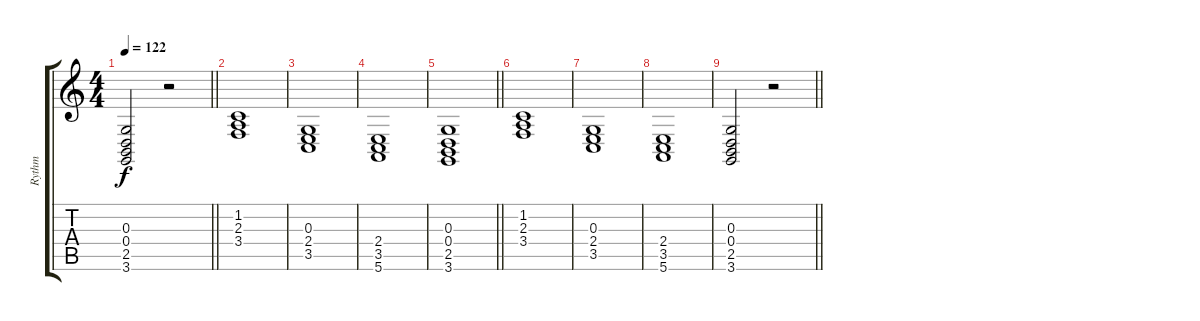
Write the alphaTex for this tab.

\track ("Rythm " "Rythm ") {instrument lead2sawtooth}
\staff {score tabs}
\tuning (E4 B3 G3 D3 A2 E2) {hide}
\ts (4 4)
\tempo 122
\clef g2
\barLineRight lightlight
\ks c
(0.3 0.4 2.5 3.6).2{dy f} r.2 |
(1.2 2.3 3.4).1 |
(0.3 2.4 3.5).1 |
(2.4 3.5 5.6).1 |
\barLineRight lightlight
(0.3 0.4 2.5 3.6).1 |
(1.2 2.3 3.4).1 |
(0.3 2.4 3.5).1 |
(2.4 3.5 5.6).1 |
\barLineRight lightlight
(0.3 0.4 2.5 3.6).2 r.2
